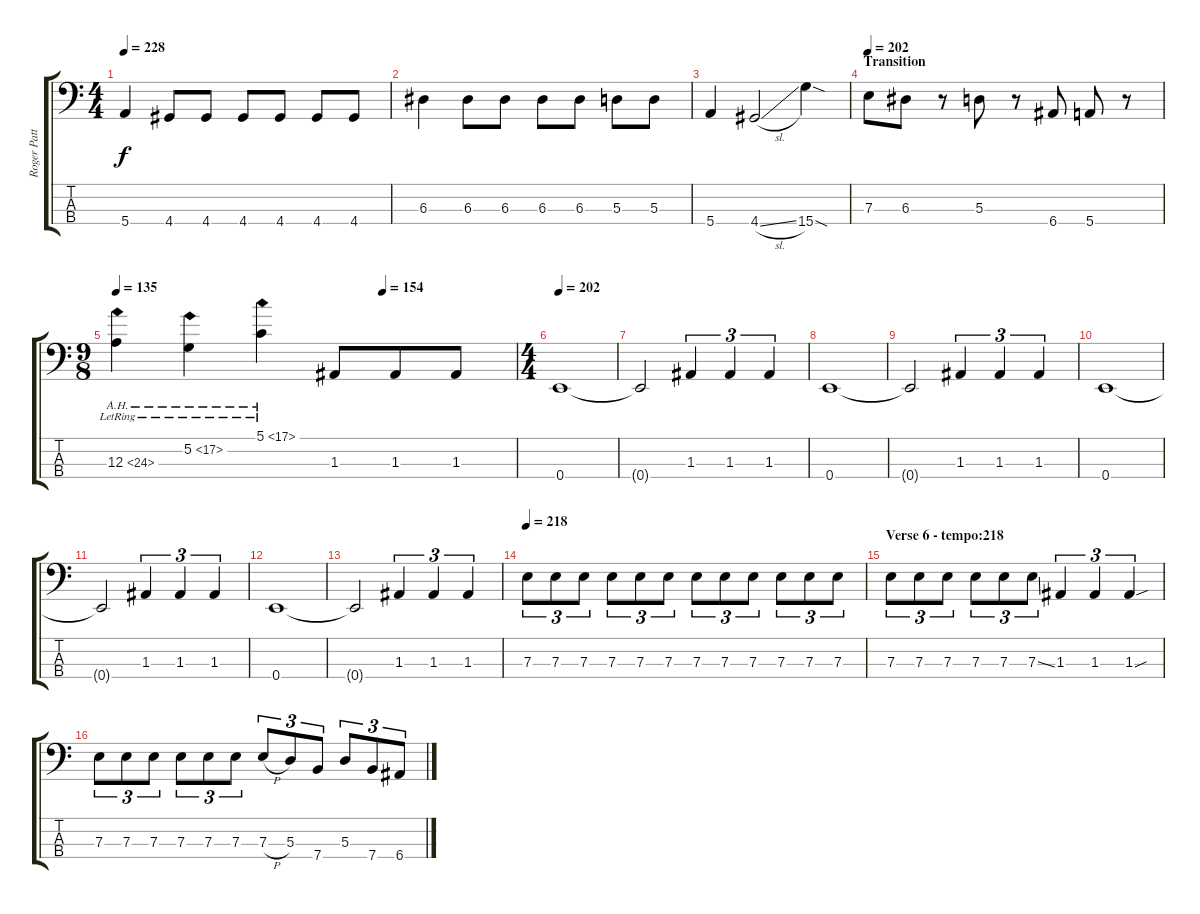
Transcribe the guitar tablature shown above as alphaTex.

\track ("Roger Patterson" "Roger Patt") {instrument electricbassfinger}
\staff {score tabs}
\tuning (G2 D2 A1 E1) {hide}
\ts (4 4)
\tempo 228
\clef f4
\ks c
5.4.4{dy f} 4.4.8 4.4.8 4.4.8 4.4.8 4.4.8 4.4.8 |
6.3.4 6.3.8 6.3.8 6.3.8 6.3.8 5.3.8 5.3.8 |
5.4.4 4.4{sl}.2 15.4{sod}.4 |
\section ("" "Transition")
\tempo 202
7.3.8 6.3.8 r.8 5.3.8 r.8 6.4.8 5.4.8 r.8 |
\ts (9 8)
\tempo 135
\tempo (154 0.6666666666666666)
12.3{ah 12 lr}.4 5.2{ah 12 lr}.4 5.1{ah 12 lr}.4 1.3.8 1.3.8 1.3.8 |
\ts (4 4)
\tempo 202
0.4.1 |
0.4{t}.2 1.3.4{tu (3 2)} 1.3.4{tu (3 2)} 1.3.4{tu (3 2)} |
0.4.1 |
0.4{t}.2 1.3.4{tu (3 2)} 1.3.4{tu (3 2)} 1.3.4{tu (3 2)} |
0.4.1 |
0.4{t}.2 1.3.4{tu (3 2)} 1.3.4{tu (3 2)} 1.3.4{tu (3 2)} |
0.4.1 |
0.4{t}.2 1.3.4{tu (3 2)} 1.3.4{tu (3 2)} 1.3.4{tu (3 2)} |
\tempo 218
7.3.8{tu (3 2)} 7.3.8{tu (3 2)} 7.3.8{tu (3 2)} 7.3.8{tu (3 2)} 7.3.8{tu (3 2)} 7.3.8{tu (3 2)} 7.3.8{tu (3 2)} 7.3.8{tu (3 2)} 7.3.8{tu (3 2)} 7.3.8{tu (3 2)} 7.3.8{tu (3 2)} 7.3.8{tu (3 2)} |
\section ("" "Verse 6 - tempo:218")
7.3.8{tu (3 2)} 7.3.8{tu (3 2)} 7.3.8{tu (3 2)} 7.3.8{tu (3 2)} 7.3.8{tu (3 2)} 7.3{ss}.8{tu (3 2)} 1.3.4{tu (3 2)} 1.3.4{tu (3 2)} 1.3{sou}.4{tu (3 2)} |
7.3.8{tu (3 2)} 7.3.8{tu (3 2)} 7.3.8{tu (3 2)} 7.3.8{tu (3 2)} 7.3.8{tu (3 2)} 7.3.8{tu (3 2)} 7.3{h}.8{tu (3 2)} 5.3.8{tu (3 2)} 7.4.8{tu (3 2)} 5.3.8{tu (3 2)} 7.4.8{tu (3 2)} 6.4.8{tu (3 2)}
